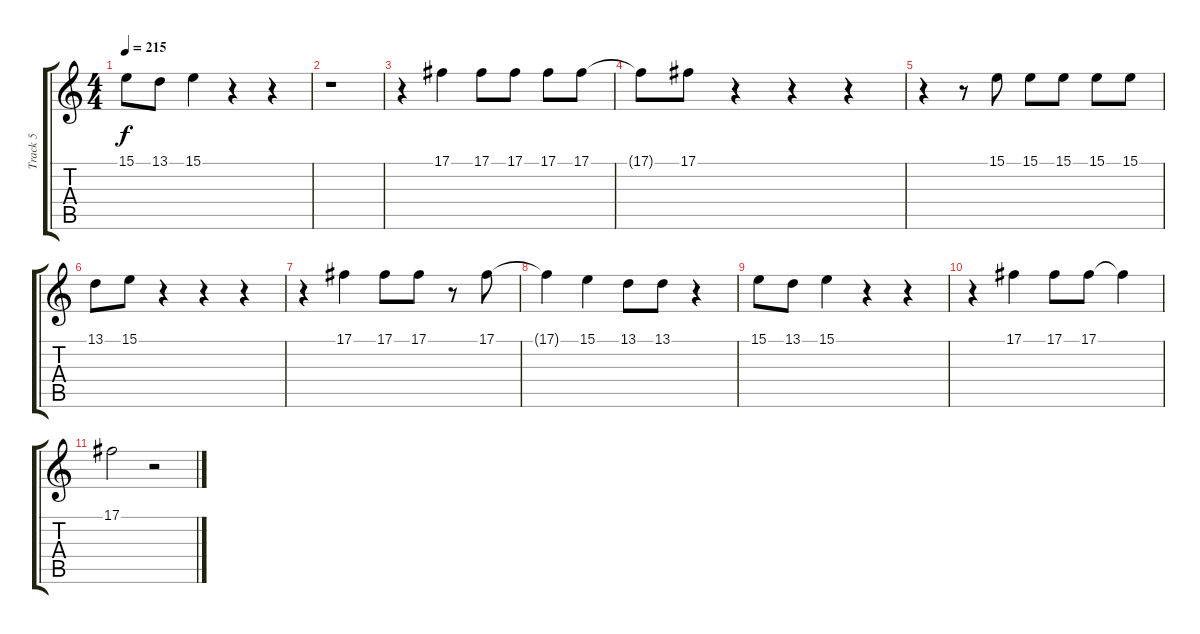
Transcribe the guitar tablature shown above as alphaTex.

\track ("Track 5" "Track 5") {instrument lead2sawtooth}
\staff {score tabs}
\tuning (Db4 Ab3 E3 B2 Gb2 B1) {hide}
\ts (4 4)
\tempo 215
\clef g2
\ks c
15.1.8{dy f} 13.1.8 15.1.4 r.4 r.4 |
r.1 |
r.4 17.1.4 17.1.8 17.1.8 17.1.8 17.1.8 |
17.1{t}.8 17.1.8 r.4 r.4 r.4 |
r.4 r.8 15.1.8 15.1.8 15.1.8 15.1.8 15.1.8 |
13.1.8 15.1.8 r.4 r.4 r.4 |
r.4 17.1.4 17.1.8 17.1.8 r.8 17.1.8 |
17.1{t}.4 15.1.4 13.1.8 13.1.8 r.4 |
15.1.8 13.1.8 15.1.4 r.4 r.4 |
r.4 17.1.4 17.1.8 17.1.8 17.1{t}.4 |
17.1.2 r.2
